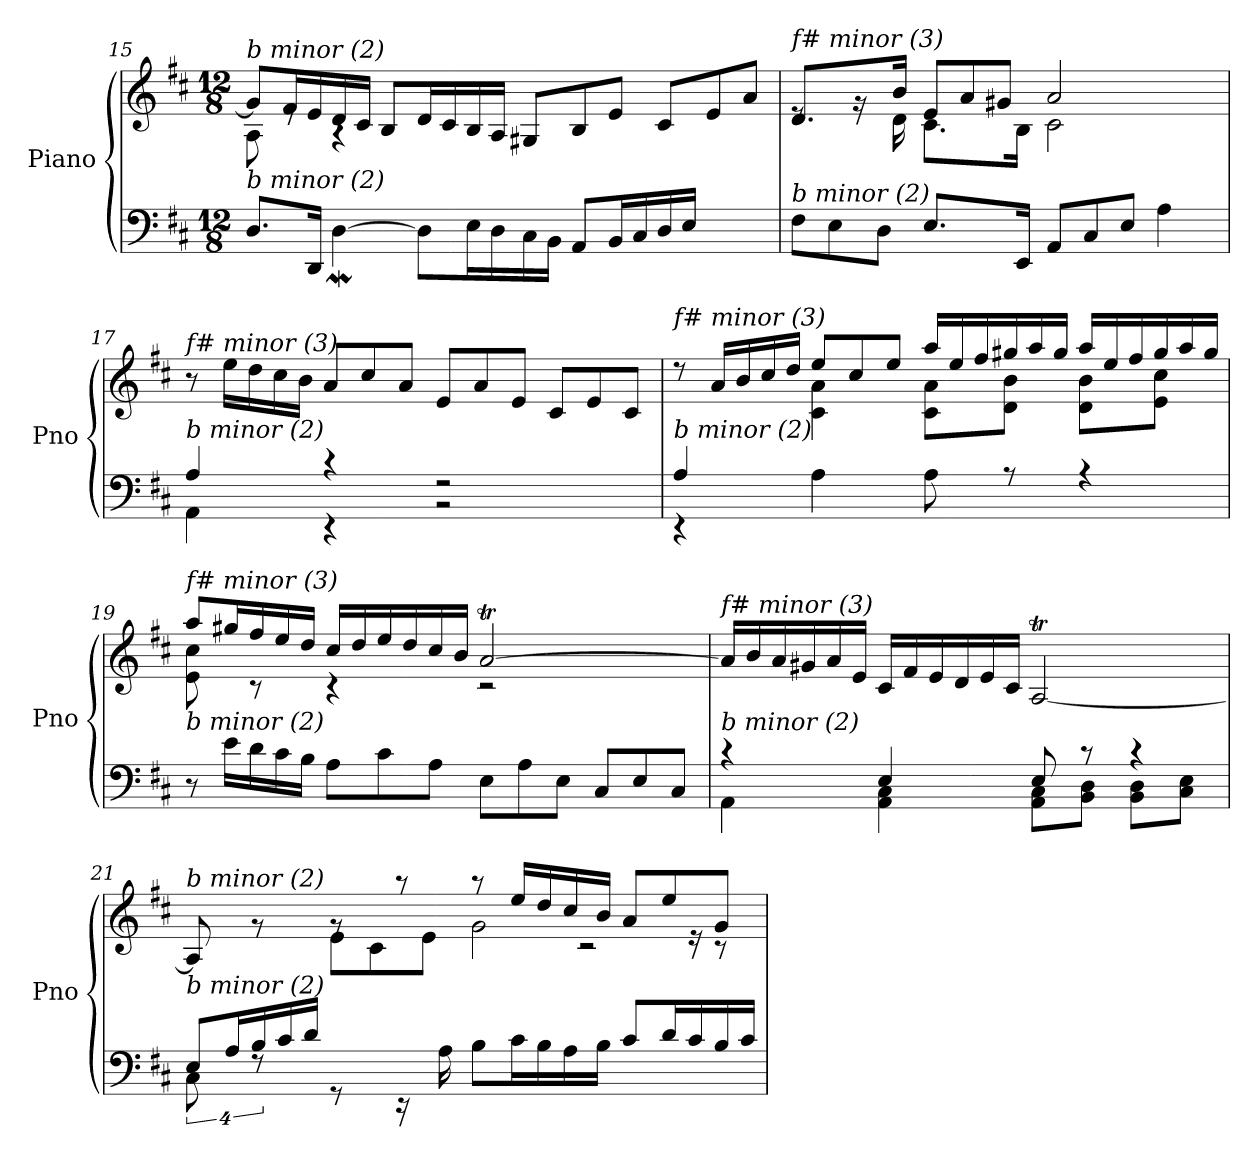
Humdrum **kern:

**kern	**kern
*part1	*part1
*staff2	*staff1
*I"Piano	*
*I'Pno	*
!!LO:LB:g=z
*clefF4	*clefG2
*k[f#c#]	*k[f#c#]
*D:	*D:
*M12/8	*M12/8
=15	=15
*^	*^
!	!	!LO:TX:i:t=b minor (2)	!
!LO:TX:i:t=b minor (2)	!	!	!
2ryy	8.D/L	8g/L]	8A\
.	.	16f#/L	8re
.	16DD/Jk	16e/	.
.	[4Dw\	16d/	4rA
.	.	16c#/JJ	.
.	.	8B/L	.
1ryy	8D\L]	16d/L	1ryy
.	.	16c#/	.
.	16E\L	16B/	.
.	16D\	16A/JJ	.
.	16C#\	8G#X/L	.
.	16BB\JJ	.	.
.	8AA/L	8B/	.
.	16BB/L	8e/J	.
.	16C#/	.	.
.	16D/	8c#/L	.
.	16E/JJ	.	.
.	4ryy	8e/	.
.	.	8a/J	.
*v	*v	*	*
=16	=16	=16
*	*Xtuplet	*
!	!LO:TX:i:t=f# minor (3)	!
!LO:TX:i:t=b minor (2)	!	!
8F#\L	16%3.d/L	16%3re
8E\	.	.
.	.	32%3rg
8D\J	.	.
.	32%3b/Jk	32%3d\
*Xtuplet	*	*
16%3.E/L	8e/L	16%3.c#\L
.	8a/	.
.	8g#X/J	.
32%3EE/Jk	.	32%3B\Jk
8AA/L	4%3a/	4%3c#\
8C#/	.	.
8E/J	.	.
8%3A\	.	.
*	*v	*v
!!LO:LB:g=z
=17	=17
*^	*
!	!	!LO:TX:i:t=f# minor (3)
!LO:TX:i:t=b minor (2)	!	!
8%3A/	8%3AA\	8r
.	.	16ee\LL
.	.	16dd\
.	.	16cc#\
.	.	16b\JJ
8%3rc	8%3rEE	8a/L
.	.	8cc#/
.	.	8a/J
4%3rBB	4%3rF	8e/L
.	.	8a/
.	.	8e/J
.	.	8c#/L
.	.	8e/
.	.	8c#/J
!!LO:LB:g=z
=18	=18	=18
*	*	*^
!	!	!LO:TX:i:t=f# minor (3)	!
!LO:TX:i:t=b minor (2)	!	!	!
8%3A/	8%3rEE	8rdd	4.ryy
.	.	16a/LL	.
.	.	16b/	.
.	.	16cc#/	.
.	.	16dd/JJ	.
1ryy	8%3A\	8ee/L	8%3c#\ 8%3a\
.	.	8cc#/	.
.	.	8ee/J	.
.	16%3A\	16aa/LL	16%3c#\ 16%3a\L
.	.	16ee/	.
.	.	16ff#/	.
.	16%3rA	16gg#X/	16%3d\ 16%3b\J
.	.	16aa/	.
.	.	16gg#/JJ	.
.	8%3rA	16aa/LL	16%3d\ 16%3b\L
.	.	16ee/	.
.	.	16ff#/	.
.	.	16gg#/	16%3e\ 16%3cc#\J
8ryy	.	16aa/	.
.	.	16gg#/JJ	.
*v	*v	*	*
=19	=19	=19
!	!LO:TX:i:t=f# minor (3)	!
!LO:TX:i:t=b minor (2)	!	!
8r	8aa/L	16%3e\ 16%3cc#\
16e\LL	16gg#X/L	.
16d\	16ff#/	16%3rc
16c#\	16ee/	.
16B\JJ	16dd/JJ	.
8A\L	16cc#/LL	8%3rc
.	16dd/	.
8c#\	16ee/	.
.	16dd/	.
8A\J	16cc#/	.
.	16b/JJ	.
8E\L	[4%3aT/	4%3rc
8A\	.	.
8E\J	.	.
8C#/L	.	.
8E/	.	.
8C#/J	.	.
*	*v	*v
!!LO:PB:g=z
=20	=20
*^	*
!	!	!LO:TX:i:t=f# minor (3)
!LO:TX:i:t=b minor (2)	!	!
8%3rc	8%3AA\	16a/LL]
.	.	16b/
.	.	16a/
.	.	16g#X/
.	.	16a/
.	.	16e/JJ
8%3E/	8%3AA\ 8%3C#\	16c#/LL
.	.	16f#/
.	.	16e/
.	.	16d/
.	.	16e/
.	.	16c#/JJ
16%3E/	16%3AA\ 16%3C#\L	[4%3AT/
16%3rc	16%3BB\ 16%3D\J	.
8%3rc	16%3BB\ 16%3D\L	.
.	16%3C#\ 16%3E\J	.
=21	=21	=21
*	*tuplet	*
*	*	*^
!	!	!LO:TX:i:t=b minor (2)	!
!LO:TX:i:t=b minor (2)	!	!	!
8E/L	16%3C#\	16%3A/]	8%3ryy
16A/L	.	.	.
16B/	16%3rF	16%3rg	.
16c#/	.	.	.
16d/JJ	.	.	.
16%3rGG	8%3rEEyy	16%3rg	8e\L
.	.	.	8c#\
32%3rEE	.	16%3raa	.
.	.	.	8e\J
32%3A\	.	.	.
8B\L	8%3rEEyy	8raa	32%9g\
16c#\L	.	16ee/LL	.
16B\	.	16dd/	.
16A\	.	16cc#/	.
.	.	.	32%9rc
16B\JJ	.	16b/JJ	.
8c#/L	8%3rEEyy	8a/L	.
16d/L	.	8ee/	.
16c#/	.	.	16r
16B/	.	8g/J	8r
16c#/JJ	.	.	.
*v	*v	*	*
*	*v	*v
=	=
*-	*-
